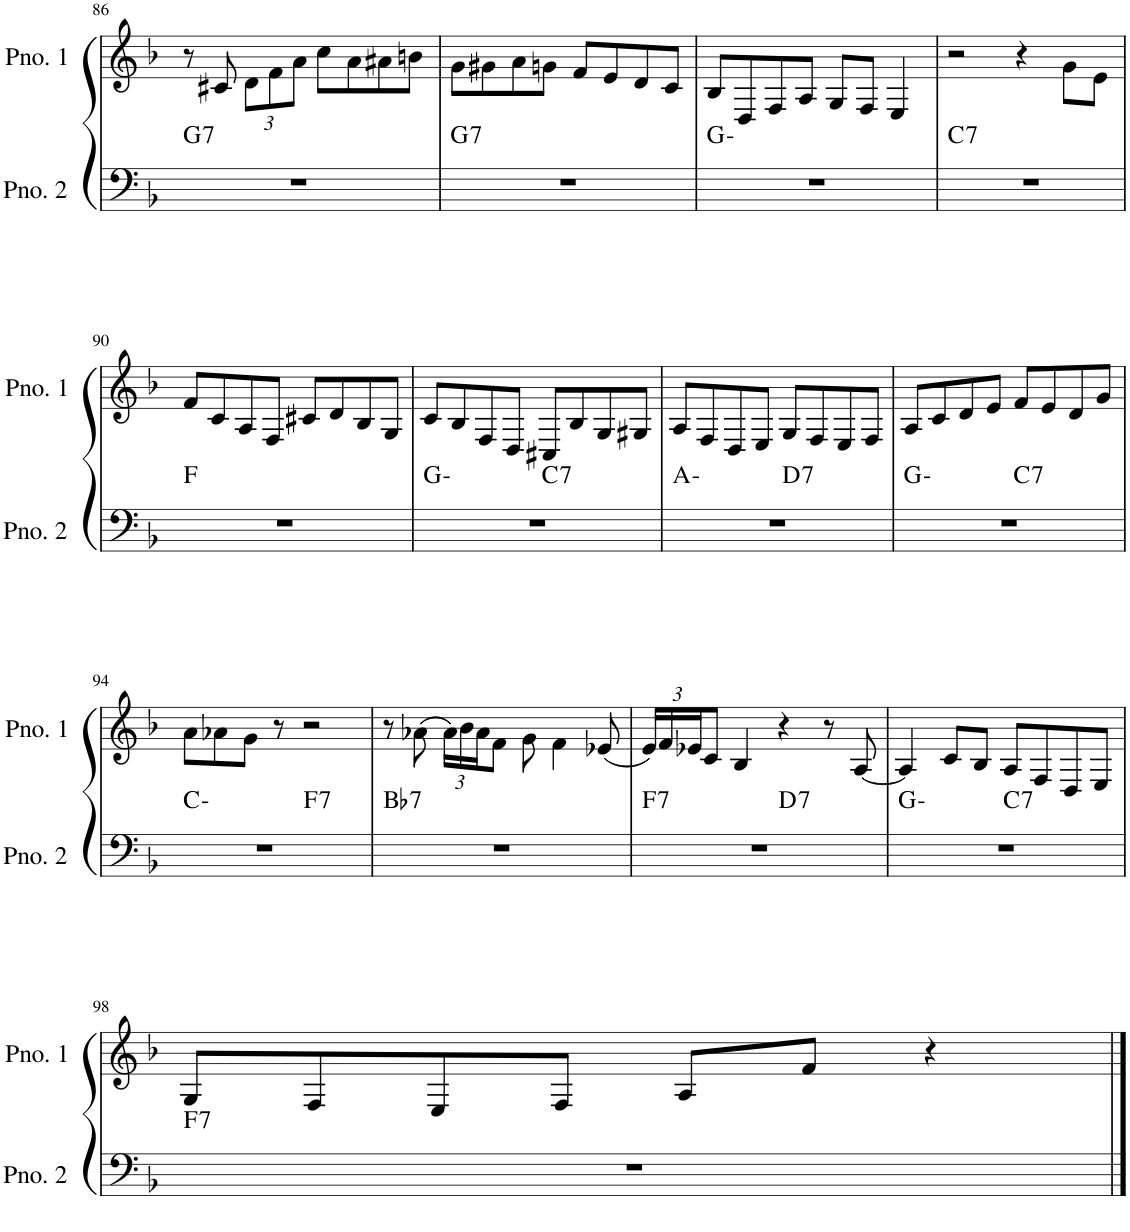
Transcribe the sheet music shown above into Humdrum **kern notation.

**kern	**harte	**kern
*part2	*part2	*part1
*staff2	*	*staff1
*I"ピアノ 2	*	*I"ピアノ 1
!!LO:PB:g=z
*clefF4	*	*clefG2
*k[b-]	*	*k[b-]
*M4/4	*	*M4/4
=86	=86	=86
!	!LO:H:kt=7	!
1r	G:7	8r
.	.	8c#X/
*	*	*Xbrackettup
.	.	12d\L
.	.	12f\
.	.	12a\J
.	.	8cc\L
.	.	8a\
.	.	8a#X\
.	.	8bn\J
=87	=87	=87
!	!LO:H:kt=7	!
1r	G:7	8g\L
.	.	8g#X\
.	.	8a\
.	.	8gn\J
.	.	8f/L
.	.	8e/
.	.	8d/
.	.	8c/J
=88	=88	=88
1r	G:min	8B-/L
.	.	8D/
.	.	8F/
.	.	8A/J
.	.	8G/L
.	.	8F/J
.	.	4E/
=89	=89	=89
!	!LO:H:kt=7	!
1r	C:7	2r
.	.	4r
.	.	8g\L
.	.	8e\J
!!LO:LB:g=z
=90	=90	=90
1r	F:maj	8f/L
.	.	8c/
.	.	8A/
.	.	8F/J
.	.	8c#X/L
.	.	8d/
.	.	8B-/
.	.	8G/J
=91	=91	=91
*^	*	*
1r	2ryy	G:min	8c/L
.	.	.	8B-/
.	.	.	8F/
.	.	.	8D/J
!	!	!LO:H:kt=7	!
.	2ryy	C:7	8C#X/L
.	.	.	8B-/
.	.	.	8G/
.	.	.	8G#X/J
=92	=92	=92	=92
1r	2ryy	A:min	8A/L
.	.	.	8F/
.	.	.	8D/
.	.	.	8E/J
!	!	!LO:H:kt=7	!
.	2ryy	D:7	8G/L
.	.	.	8F/
.	.	.	8E/
.	.	.	8F/J
=93	=93	=93	=93
1r	2ryy	G:min	8A/L
.	.	.	8c/
.	.	.	8d/
.	.	.	8e/J
!	!	!LO:H:kt=7	!
.	2ryy	C:7	8f/L
.	.	.	8e/
.	.	.	8d/
.	.	.	8g/J
!!LO:LB:g=z
=94	=94	=94	=94
1r	2ryy	C:min	8a\L
.	.	.	8a-X\
.	.	.	8g\J
.	.	.	8r
!	!	!LO:H:kt=7	!
.	2ryy	F:7	2r
=95	=95	=95	=95
!	!	!LO:H:kt=7	!
*v	*v	*	*
1r	Bb:7	8r
.	.	(8a-X\
.	.	24a-\LL)
.	.	24b-\
.	.	24a-\J
.	.	8f\J
.	.	8g\
.	.	4f\
.	.	(8e-X/
=96	=96	=96
!	!LO:H:kt=7	!
*^	*	*
1r	2ryy	F:7	24e/LL)
.	.	.	24f/
.	.	.	24e-X/J
.	.	.	8c/J
.	.	.	4B-/
!	!	!LO:H:kt=7	!
.	2ryy	D:7	4r
.	.	.	8r
.	.	.	[8A/
=97	=97	=97	=97
1r	2ryy	G:min	4A/]
.	.	.	8c/L
.	.	.	8B-/J
!	!	!LO:H:kt=7	!
.	2ryy	C:7	8A/L
.	.	.	8F/
.	.	.	8D/
.	.	.	8E/J
!!LO:LB:g=z
=98	=98	=98	=98
!	!	!LO:H:kt=7	!
*v	*v	*	*
1r	F:7	8G/L
.	.	8F/
.	.	8E/
.	.	8F/J
.	.	8A/L
.	.	8f/J
.	.	4r
==	==	==
*-	*-	*-
